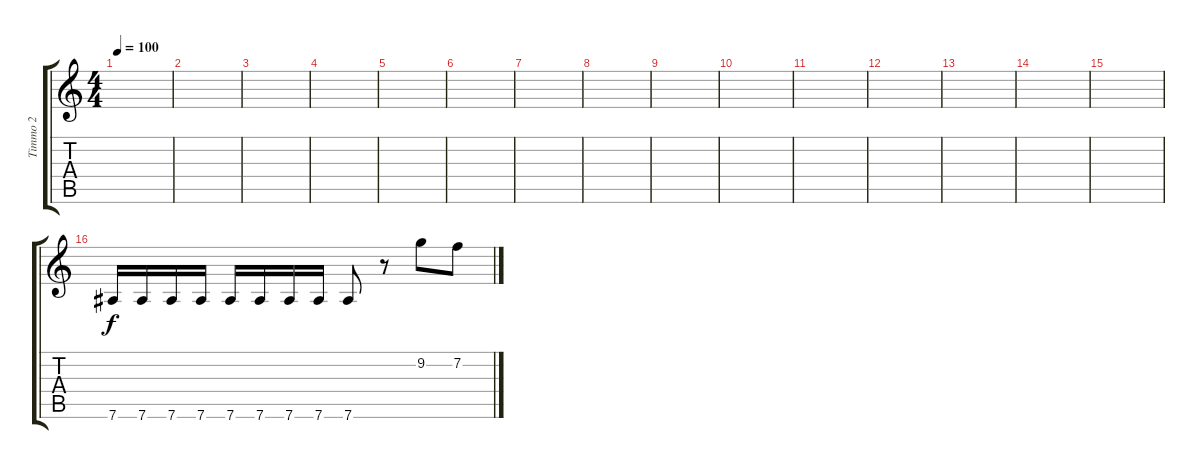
\track ("Timmo 2" "Timmo 2") {instrument distortionguitar}
\staff {score tabs}
\tuning (Eb4 Bb3 Gb3 Db3 Ab2 Eb2) {hide}
\ts (4 4)
\tempo 100
\clef g2
\ks c
|
|
|
|
|
|
|
|
|
|
|
|
|
|
|
7.6.16 7.6.16 7.6.16 7.6.16 7.6.16 7.6.16 7.6.16 7.6.16 7.6.8 r.8 9.2.8 7.2.8
